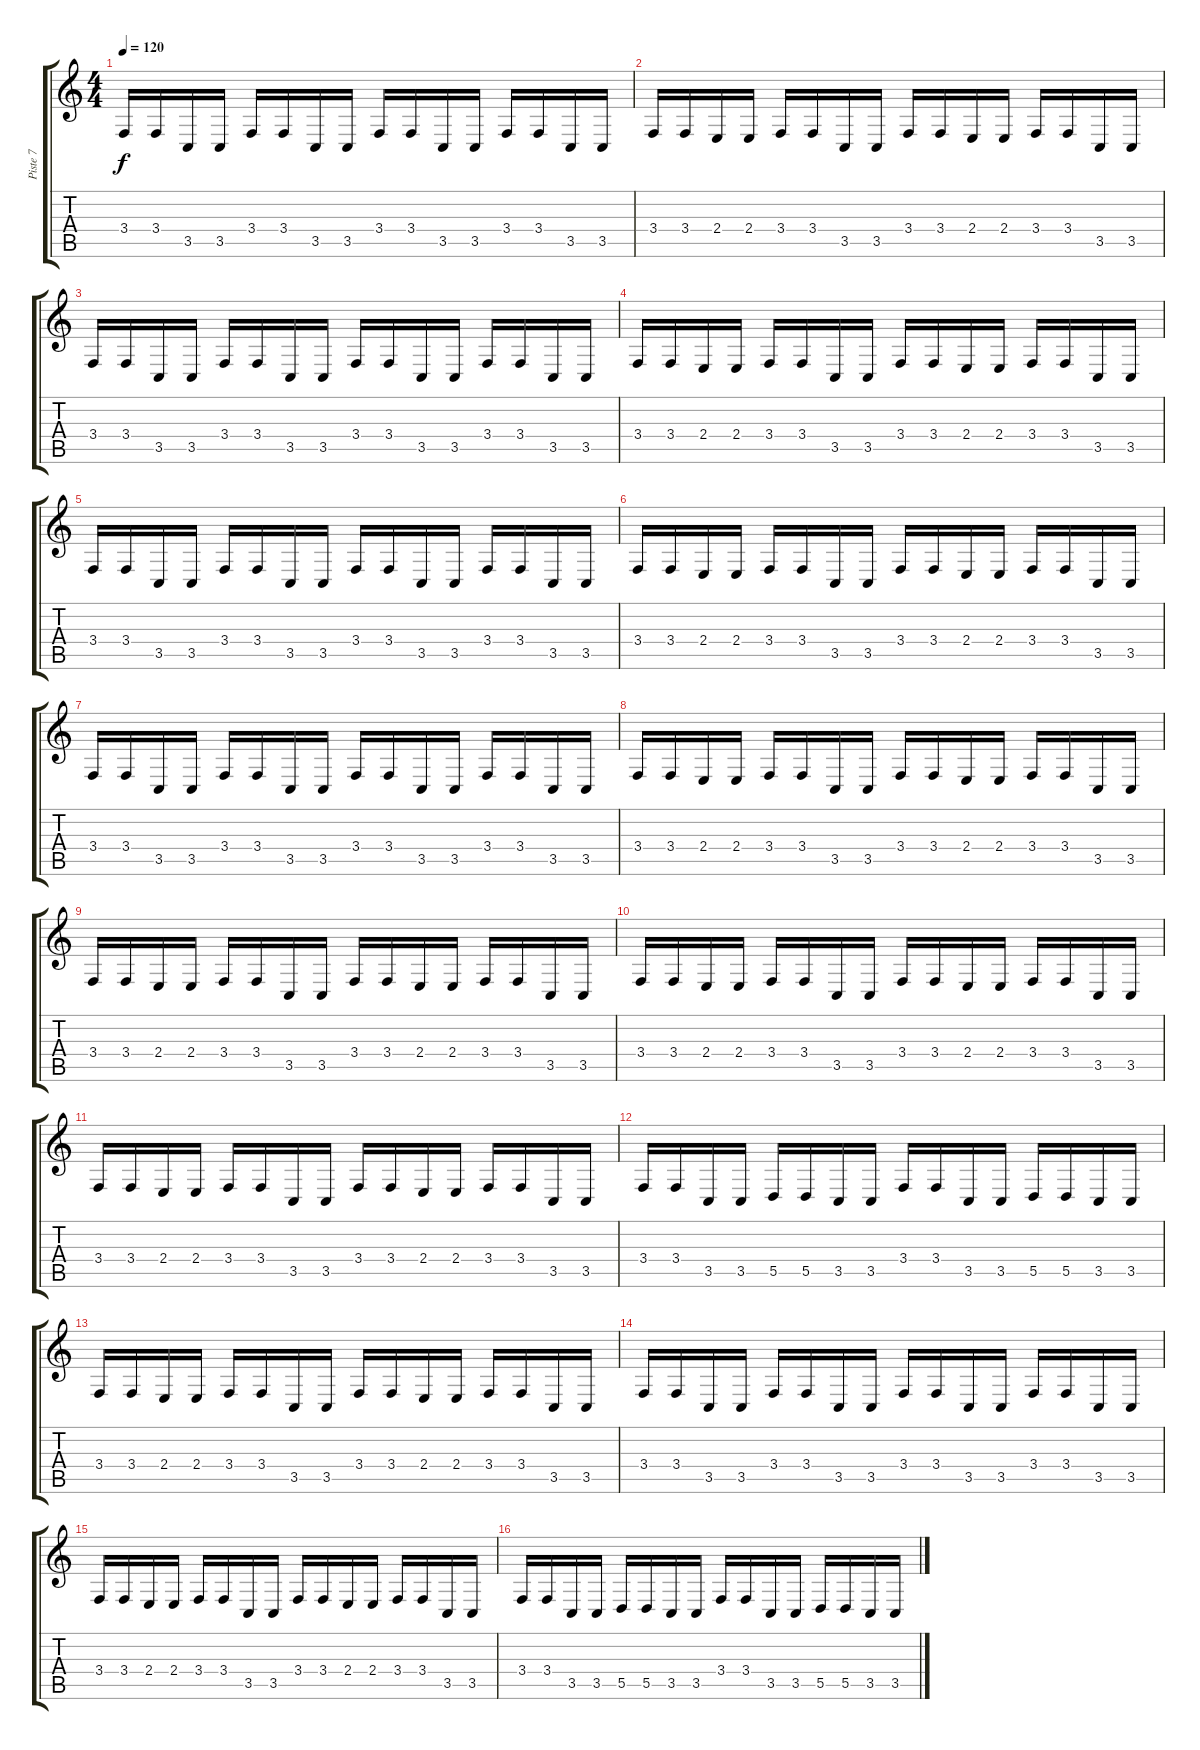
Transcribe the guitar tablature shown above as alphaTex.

\track ("Piste 7" "Piste 7") {instrument lead4chiff}
\staff {score tabs}
\tuning (E4 B3 G3 D3 A2 E2) {hide}
\ts (4 4)
\tempo 120
\clef g2
\ks c
3.4.16{dy f} 3.4.16 3.5.16 3.5.16 3.4.16 3.4.16 3.5.16 3.5.16 3.4.16 3.4.16 3.5.16 3.5.16 3.4.16 3.4.16 3.5.16 3.5.16 |
3.4.16 3.4.16 2.4.16 2.4.16 3.4.16 3.4.16 3.5.16 3.5.16 3.4.16 3.4.16 2.4.16 2.4.16 3.4.16 3.4.16 3.5.16 3.5.16 |
3.4.16 3.4.16 3.5.16 3.5.16 3.4.16 3.4.16 3.5.16 3.5.16 3.4.16 3.4.16 3.5.16 3.5.16 3.4.16 3.4.16 3.5.16 3.5.16 |
3.4.16 3.4.16 2.4.16 2.4.16 3.4.16 3.4.16 3.5.16 3.5.16 3.4.16 3.4.16 2.4.16 2.4.16 3.4.16 3.4.16 3.5.16 3.5.16 |
3.4.16 3.4.16 3.5.16 3.5.16 3.4.16 3.4.16 3.5.16 3.5.16 3.4.16 3.4.16 3.5.16 3.5.16 3.4.16 3.4.16 3.5.16 3.5.16 |
3.4.16 3.4.16 2.4.16 2.4.16 3.4.16 3.4.16 3.5.16 3.5.16 3.4.16 3.4.16 2.4.16 2.4.16 3.4.16 3.4.16 3.5.16 3.5.16 |
3.4.16 3.4.16 3.5.16 3.5.16 3.4.16 3.4.16 3.5.16 3.5.16 3.4.16 3.4.16 3.5.16 3.5.16 3.4.16 3.4.16 3.5.16 3.5.16 |
3.4.16 3.4.16 2.4.16 2.4.16 3.4.16 3.4.16 3.5.16 3.5.16 3.4.16 3.4.16 2.4.16 2.4.16 3.4.16 3.4.16 3.5.16 3.5.16 |
3.4.16 3.4.16 2.4.16 2.4.16 3.4.16 3.4.16 3.5.16 3.5.16 3.4.16 3.4.16 2.4.16 2.4.16 3.4.16 3.4.16 3.5.16 3.5.16 |
3.4.16 3.4.16 2.4.16 2.4.16 3.4.16 3.4.16 3.5.16 3.5.16 3.4.16 3.4.16 2.4.16 2.4.16 3.4.16 3.4.16 3.5.16 3.5.16 |
3.4.16 3.4.16 2.4.16 2.4.16 3.4.16 3.4.16 3.5.16 3.5.16 3.4.16 3.4.16 2.4.16 2.4.16 3.4.16 3.4.16 3.5.16 3.5.16 |
3.4.16 3.4.16 3.5.16 3.5.16 5.5.16 5.5.16 3.5.16 3.5.16 3.4.16 3.4.16 3.5.16 3.5.16 5.5.16 5.5.16 3.5.16 3.5.16 |
3.4.16 3.4.16 2.4.16 2.4.16 3.4.16 3.4.16 3.5.16 3.5.16 3.4.16 3.4.16 2.4.16 2.4.16 3.4.16 3.4.16 3.5.16 3.5.16 |
3.4.16 3.4.16 3.5.16 3.5.16 3.4.16 3.4.16 3.5.16 3.5.16 3.4.16 3.4.16 3.5.16 3.5.16 3.4.16 3.4.16 3.5.16 3.5.16 |
3.4.16 3.4.16 2.4.16 2.4.16 3.4.16 3.4.16 3.5.16 3.5.16 3.4.16 3.4.16 2.4.16 2.4.16 3.4.16 3.4.16 3.5.16 3.5.16 |
3.4.16 3.4.16 3.5.16 3.5.16 5.5.16 5.5.16 3.5.16 3.5.16 3.4.16 3.4.16 3.5.16 3.5.16 5.5.16 5.5.16 3.5.16 3.5.16
